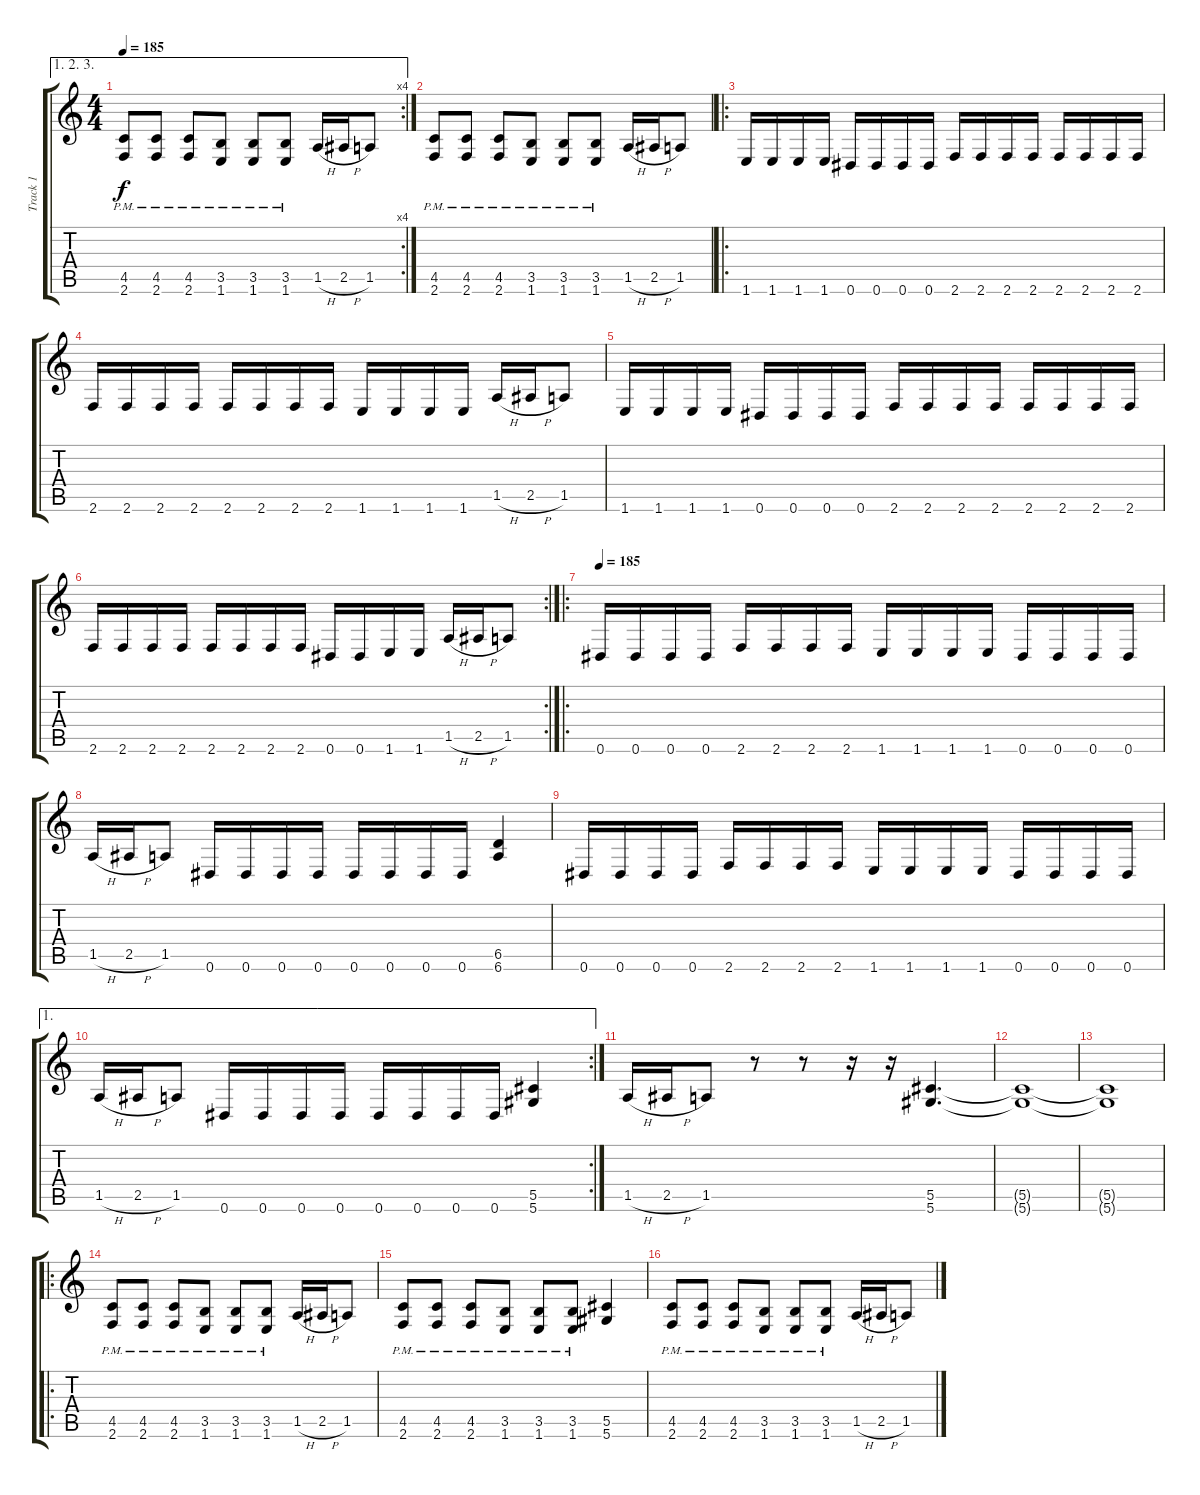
\track ("Track 1" "Track 1") {instrument distortionguitar}
\staff {score tabs}
\tuning (Eb4 Bb3 Gb3 Db3 Ab2 Eb2) {hide}
\ae (1 2 3)
\rc 4
\ts (4 4)
\tempo 185
\clef g2
\ks c
(4.5{pm} 2.6{pm}).8{dy f} (4.5{pm} 2.6{pm}).8 (4.5{pm} 2.6{pm}).8 (3.5{pm} 1.6{pm}).8 (3.5{pm} 1.6{pm}).8 (3.5{pm} 1.6{pm}).8 1.5{h}.16 2.5{h}.16 1.5.8 |
(4.5{pm} 2.6{pm}).8 (4.5{pm} 2.6{pm}).8 (4.5{pm} 2.6{pm}).8 (3.5{pm} 1.6{pm}).8 (3.5{pm} 1.6{pm}).8 (3.5{pm} 1.6{pm}).8 1.5{h}.16 2.5{h}.16 1.5.8 |
\ro
1.6.16 1.6.16 1.6.16 1.6.16 0.6.16 0.6.16 0.6.16 0.6.16 2.6.16 2.6.16 2.6.16 2.6.16 2.6.16 2.6.16 2.6.16 2.6.16 |
2.6.16 2.6.16 2.6.16 2.6.16 2.6.16 2.6.16 2.6.16 2.6.16 1.6.16 1.6.16 1.6.16 1.6.16 1.5{h}.16 2.5{h}.16 1.5.8 |
1.6.16 1.6.16 1.6.16 1.6.16 0.6.16 0.6.16 0.6.16 0.6.16 2.6.16 2.6.16 2.6.16 2.6.16 2.6.16 2.6.16 2.6.16 2.6.16 |
\rc 2
2.6.16 2.6.16 2.6.16 2.6.16 2.6.16 2.6.16 2.6.16 2.6.16 0.6.16 0.6.16 1.6.16 1.6.16 1.5{h}.16 2.5{h}.16 1.5.8 |
\ro
\tempo 185
0.6.16 0.6.16 0.6.16 0.6.16 2.6.16 2.6.16 2.6.16 2.6.16 1.6.16 1.6.16 1.6.16 1.6.16 0.6.16 0.6.16 0.6.16 0.6.16 |
1.5{h}.16 2.5{h}.16 1.5.8 0.6.16 0.6.16 0.6.16 0.6.16 0.6.16 0.6.16 0.6.16 0.6.16 (6.5 6.6).4 |
0.6.16 0.6.16 0.6.16 0.6.16 2.6.16 2.6.16 2.6.16 2.6.16 1.6.16 1.6.16 1.6.16 1.6.16 0.6.16 0.6.16 0.6.16 0.6.16 |
\ae 1
\rc 2
1.5{h}.16 2.5{h}.16 1.5.8 0.6.16 0.6.16 0.6.16 0.6.16 0.6.16 0.6.16 0.6.16 0.6.16 (5.5 5.6).4 |
1.5{h}.16 2.5{h}.16 1.5.8 r.8 r.8 r.16 r.16 (5.5 5.6).4{d} |
(5.5{t} 5.6{t}).1 |
(5.5{t} 5.6{t}).1 |
\ro
(4.5{pm} 2.6{pm}).8 (4.5{pm} 2.6{pm}).8 (4.5{pm} 2.6{pm}).8 (3.5{pm} 1.6{pm}).8 (3.5{pm} 1.6{pm}).8 (3.5{pm} 1.6{pm}).8 1.5{h}.16 2.5{h}.16 1.5.8 |
(4.5{pm} 2.6{pm}).8 (4.5{pm} 2.6{pm}).8 (4.5{pm} 2.6{pm}).8 (3.5{pm} 1.6{pm}).8 (3.5{pm} 1.6{pm}).8 (3.5{pm} 1.6{pm}).8 (5.5 5.6).4 |
(4.5{pm} 2.6{pm}).8 (4.5{pm} 2.6{pm}).8 (4.5{pm} 2.6{pm}).8 (3.5{pm} 1.6{pm}).8 (3.5{pm} 1.6{pm}).8 (3.5{pm} 1.6{pm}).8 1.5{h}.16 2.5{h}.16 1.5.8
